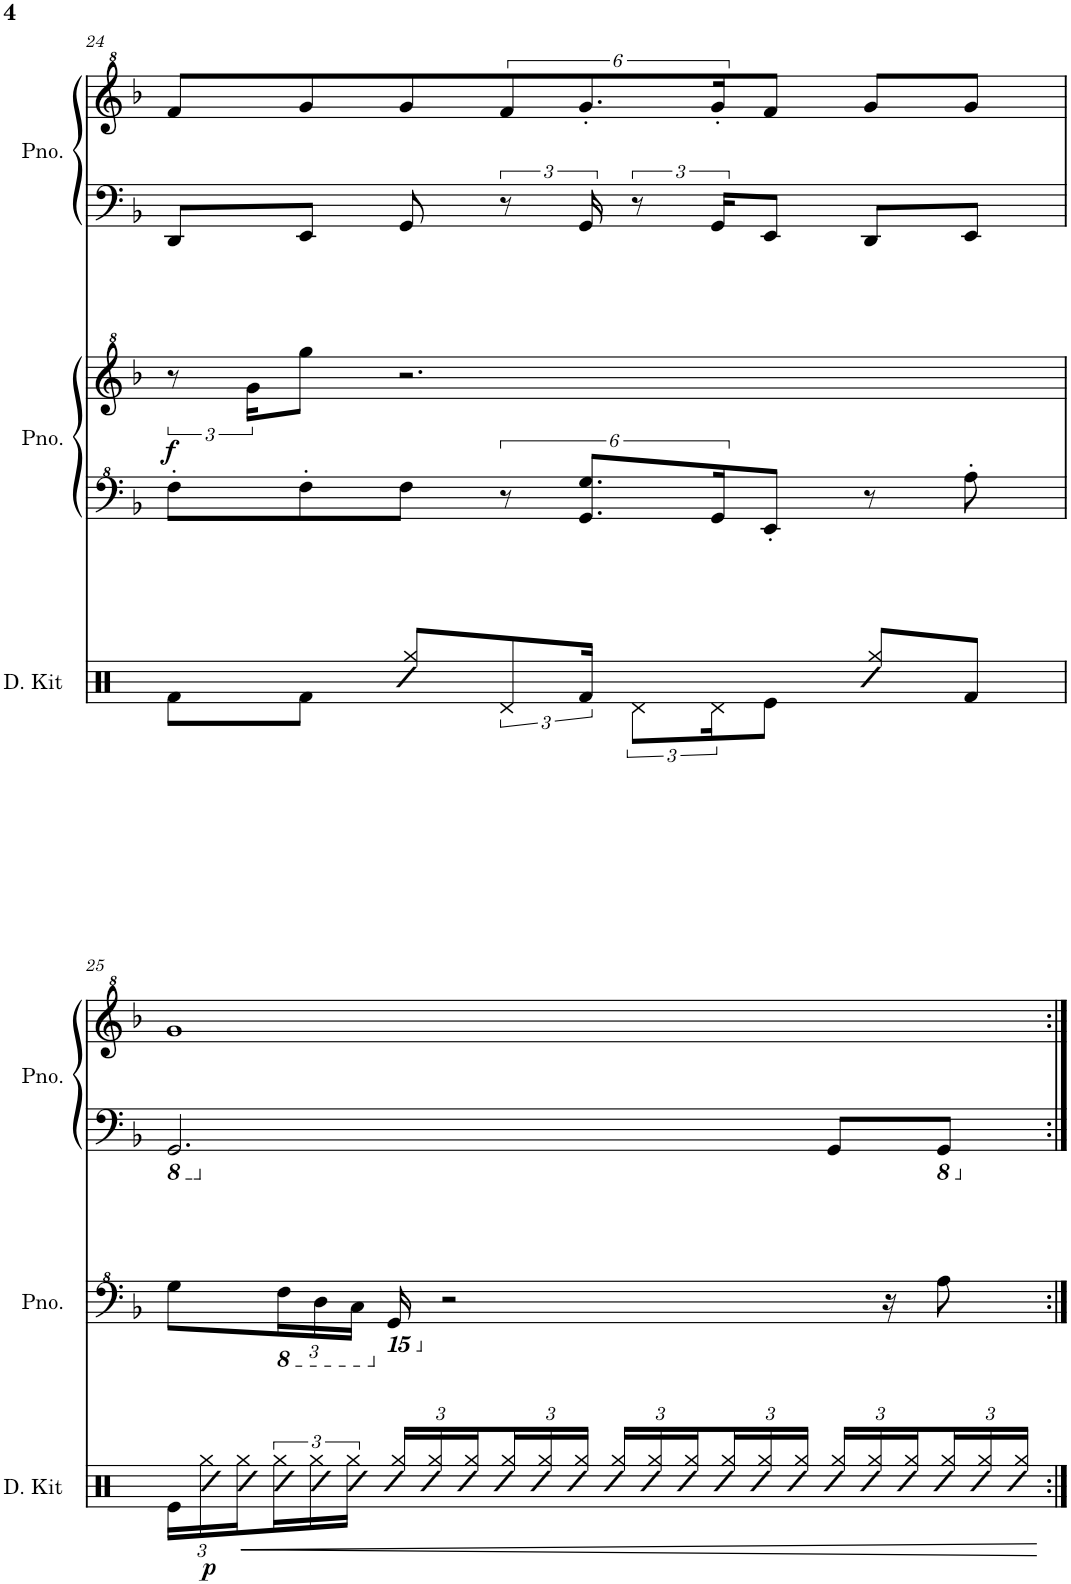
**kern	**kern	**dynam	**kern	**kern
*part2	*part2	*part2	*part1	*part1
*staff4	*staff3	*staff3/4	*staff2	*staff1
*I"Second Piano	*	*	*I"Main Piano	*
*I'Pno.	*	*	*I'Pno.	*
!!LO:PB:g=z
*clefF^4	*clefG^2	*	*clefF4	*clefG^2
*k[b-]	*k[b-]	*	*k[b-]	*k[b-]
*M4/4	*M4/4	*	*M4/4	*M4/4
=24	=24	=24	=24	=24
!	!	!LO:DY:b	!	!
8f'\L	12r	f	8DD/L	8ff/L
.	24gg\KL	.	.	.
8f'\	8ggg\J	.	8EE/J	8gg/
8f\J	2.r	.	8GG/	8gg/
12r	.	.	12r	12ff/
12.G/ 12.g/L	.	.	24GG/	12.gg'/
.	.	.	12r	.
24G/K	.	.	24GG/KL	24gg'/K
8E'/J	.	.	8EE/J	8ff/J
8r	.	.	8DD/L	8gg/L
8a'\	.	.	8EE/J	8gg/J
!!LO:LB:g=z
=25	=25	=25	=25	=25
*	*	*	*8ba	*
8g\L	1r	.	2.GGG/	1gg
*8ba	*	*	*	*
*Xbrackettup	*	*	*	*
24F\L	.	.	.	.
24D\	.	.	.	.
24C\JJ	.	.	.	.
*X8ba	*	*	*	*
*15ba	*	*	*	*
16GGG/	.	.	.	.
*X15ba	*	*	*	*
2r	.	.	.	.
*	*	*	*X8ba	*
.	.	.	8GG/L	.
16r	.	.	.	.
*	*	*	*8ba	*
8a\	.	.	8GGG/J	.
*	*	*	*X8ba	*
=:|!	=:|!	=:|!	=:|!	=:|!
*-	*-	*-	*-	*-
